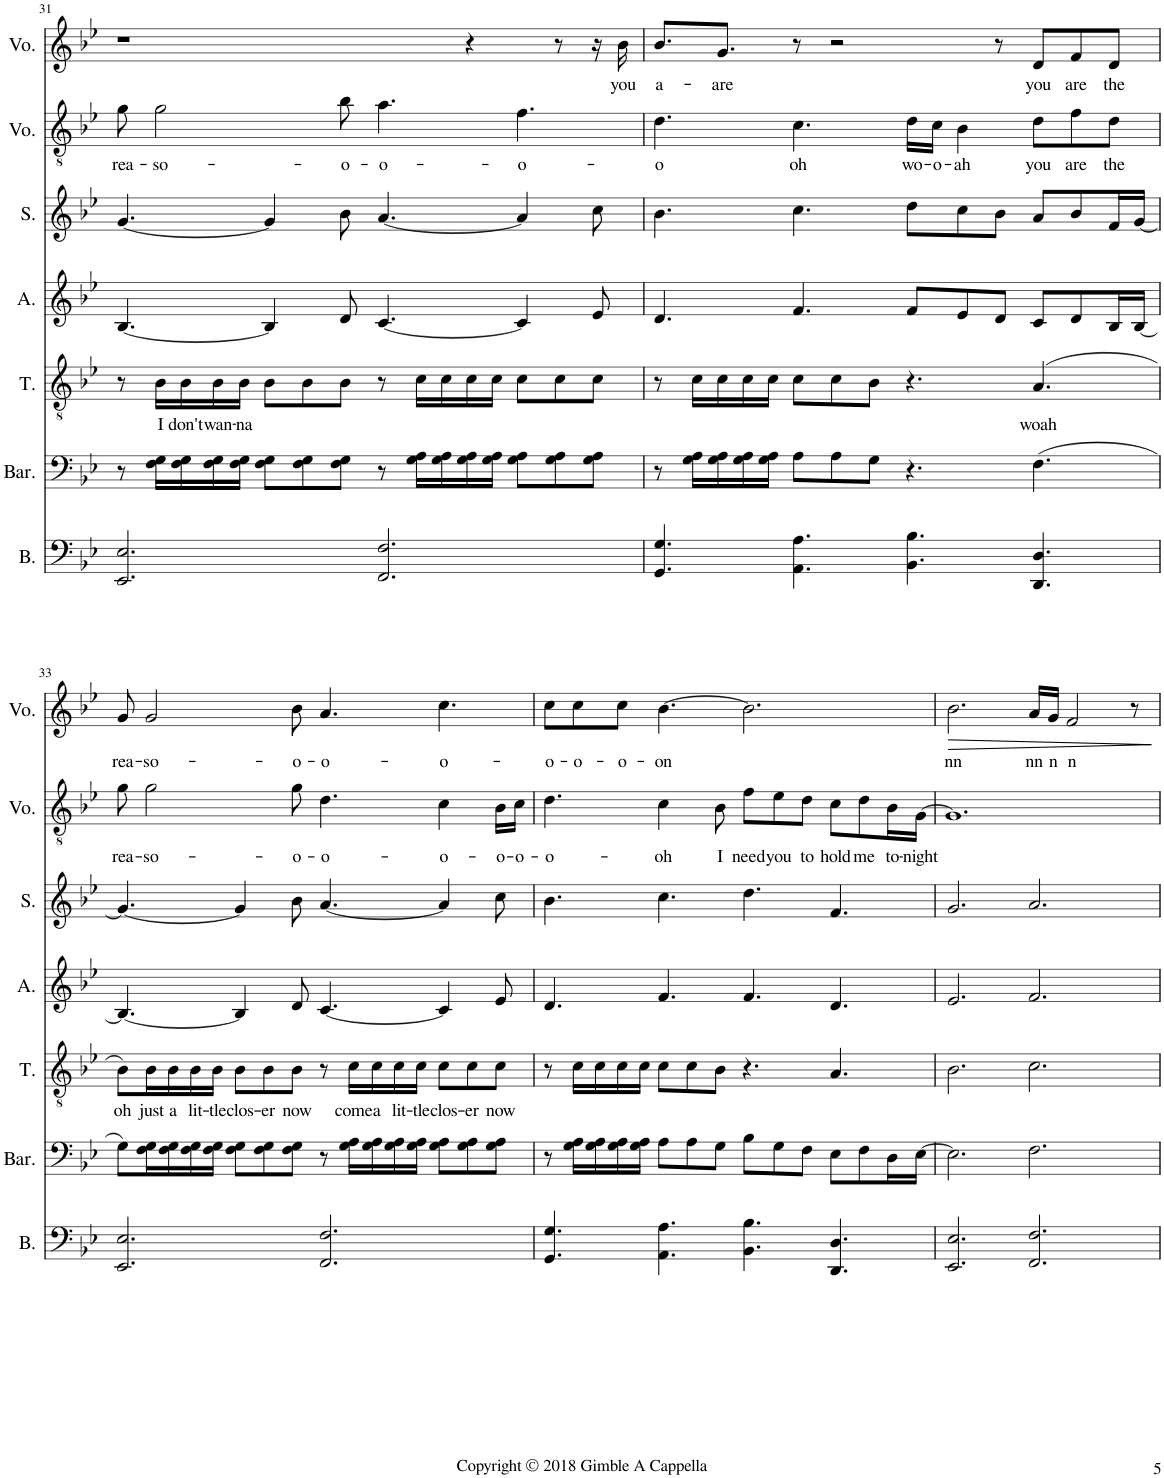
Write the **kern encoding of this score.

**kern	**kern	**kern	**text	**kern	**kern	**kern	**text	**kern	**text	**dynam
*part7	*part6	*part5	*part5	*part4	*part3	*part2	*part2	*part1	*part1	*part1
*staff7	*staff6	*staff5	*staff5	*staff4	*staff3	*staff2	*staff2	*staff1	*staff1	*staff1
*I"Bass	*I"Baritone	*I"Tenor	*	*I"Alto	*I"Soprano	*I"Voice	*	*I"Voice	*	*
*I'B.	*I'Bar.	*I'T.	*	*I'A.	*I'S.	*I'Vo.	*	*I'Vo.	*	*
!!LO:PB:g=z
*clefF4	*clefF4	*clefGv2	*	*clefG2	*clefG2	*clefGv2	*	*clefG2	*	*
*k[b-e-]	*k[b-e-]	*k[b-e-]	*	*k[b-e-]	*k[b-e-]	*k[b-e-]	*	*k[b-e-]	*	*
*M12/8	*M12/8	*M12/8	*	*M12/8	*M12/8	*M12/8	*	*M12/8	*	*
=31	=31	=31	=31	=31	=31	=31	=31	=31	=31	=31
!	!	!	!	!	!	!	!LO:LY:b	!	!	!
2.EE-/ 2.E-/	8r	8r	.	[4.B-/	[4.g/	8g\	rea-	1r	.	.
!	!	!	!LO:LY:b	!	!	!	!LO:LY:b	!	!	!
.	16F\ 16G\LL	16B-\LL	I	.	.	2g\	-so-	.	.	.
!	!	!	!LO:LY:b	!	!	!	!	!	!	!
.	16F\ 16G\	16B-\	don't	.	.	.	.	.	.	.
!	!	!	!LO:LY:b	!	!	!	!	!	!	!
.	16F\ 16G\	16B-\	wan-	.	.	.	.	.	.	.
!	!	!	!LO:LY:b	!	!	!	!	!	!	!
.	16F\ 16G\JJ	16B-\JJ	-na	.	.	.	.	.	.	.
.	8F\ 8G\L	8B-\L	.	4B-/]	4g/]	.	.	.	.	.
.	8F\ 8G\	8B-\	.	.	.	.	.	.	.	.
!	!	!	!	!	!	!	!LO:LY:b	!	!	!
.	8F\ 8G\J	8B-\J	.	8d/	8b-\	8b-\	-o-	.	.	.
!	!	!	!	!	!	!	!LO:LY:b	!	!	!
2.FF/ 2.F/	8r	8r	.	[4.c/	[4.a/	4.a\	-o-	.	.	.
.	16G\ 16A\LL	16c\LL	.	.	.	.	.	.	.	.
.	16G\ 16A\	16c\	.	.	.	.	.	.	.	.
.	16G\ 16A\	16c\	.	.	.	.	.	4r	.	.
.	16G\ 16A\JJ	16c\JJ	.	.	.	.	.	.	.	.
!	!	!	!	!	!	!	!LO:LY:b	!	!	!
.	8G\ 8A\L	8c\L	.	4c/]	4a/]	4.f\	-o-	.	.	.
.	8G\ 8A\	8c\	.	.	.	.	.	8r	.	.
.	8G\ 8A\J	8c\J	.	8e-/	8cc\	.	.	16r	.	.
!	!	!	!	!	!	!	!	!	!LO:LY:b	!
.	.	.	.	.	.	.	.	16b-\	you	.
=32	=32	=32	=32	=32	=32	=32	=32	=32	=32	=32
!	!	!	!	!	!	!	!LO:LY:b	!	!LO:LY:b	!
4.GG/ 4.G/	8r	8r	.	4.d/	4.b-\	4.d\	-o	8.b-/L	a-	.
.	16G\ 16A\LL	16c\LL	.	.	.	.	.	.	.	.
!	!	!	!	!	!	!	!	!	!LO:LY:b	!
.	16G\ 16A\	16c\	.	.	.	.	.	8.g/J	-are	.
.	16G\ 16A\	16c\	.	.	.	.	.	.	.	.
.	16G\ 16A\JJ	16c\JJ	.	.	.	.	.	.	.	.
!	!	!	!	!	!	!	!LO:LY:b	!	!	!
4.AA\ 4.A\	8A\L	8c\L	.	4.f/	4.cc\	4.c\	oh	8r	.	.
.	8A\	8c\	.	.	.	.	.	2r	.	.
.	8G\J	8B-\J	.	.	.	.	.	.	.	.
!	!	!	!	!	!	!	!LO:LY:b	!	!	!
4.BB-\ 4.B-\	4.r	4.r	.	8f/L	8dd\L	16d\LL	wo-	.	.	.
!	!	!	!	!	!	!	!LO:LY:b	!	!	!
.	.	.	.	.	.	16c\JJ	-o-	.	.	.
!	!	!	!	!	!	!	!LO:LY:b	!	!	!
.	.	.	.	8e-/	8cc\	4B-\	-ah	.	.	.
.	.	.	.	8d/J	8b-\J	.	.	8r	.	.
!	!	!	!LO:LY:b	!	!	!	!LO:LY:b	!	!LO:LY:b	!
4.DD/ 4.D/	(4.F\	(4.A/	woah	8c/L	8a/L	8d\L	you	8d/L	you	.
!	!	!	!	!	!	!	!LO:LY:b	!	!LO:LY:b	!
.	.	.	.	8d/	8b-/	8f\	are	8f/	are	.
!	!	!	!	!	!	!	!LO:LY:b	!	!LO:LY:b	!
.	.	.	.	16B-/L	16f/L	8d\J	the	8d/J	the	.
.	.	.	.	[16B-/JJ	[16g/JJ	.	.	.	.	.
!!LO:LB:g=z
=33	=33	=33	=33	=33	=33	=33	=33	=33	=33	=33
!	!	!	!LO:LY:b	!	!	!	!LO:LY:b	!	!LO:LY:b	!
2.EE-/ 2.E-/	8G\L)	8B-\L)	oh	4.B-/_	4.g/_	8g\	rea-	8g/	rea-	.
!	!	!	!LO:LY:b	!	!	!	!LO:LY:b	!	!LO:LY:b	!
.	16F\ 16G\L	16B-\L	just	.	.	2g\	-so-	2g/	-so-	.
!	!	!	!LO:LY:b	!	!	!	!	!	!	!
.	16F\ 16G\	16B-\	a	.	.	.	.	.	.	.
!	!	!	!LO:LY:b	!	!	!	!	!	!	!
.	16F\ 16G\	16B-\	lit-	.	.	.	.	.	.	.
!	!	!	!LO:LY:b	!	!	!	!	!	!	!
.	16F\ 16G\JJ	16B-\JJ	-tle	.	.	.	.	.	.	.
!	!	!	!LO:LY:b	!	!	!	!	!	!	!
.	8F\ 8G\L	8B-\L	clos-	4B-/]	4g/]	.	.	.	.	.
!	!	!	!LO:LY:b	!	!	!	!	!	!	!
.	8F\ 8G\	8B-\	-er	.	.	.	.	.	.	.
!	!	!	!LO:LY:b	!	!	!	!LO:LY:b	!	!LO:LY:b	!
.	8F\ 8G\J	8B-\J	now	8d/	8b-\	8g\	-o-	8b-\	-o-	.
!	!	!	!	!	!	!	!LO:LY:b	!	!LO:LY:b	!
2.FF/ 2.F/	8r	8r	.	[4.c/	[4.a/	4.d\	-o-	4.a/	-o-	.
!	!	!	!LO:LY:b	!	!	!	!	!	!	!
.	16G\ 16A\LL	16c\LL	come	.	.	.	.	.	.	.
!	!	!	!LO:LY:b	!	!	!	!	!	!	!
.	16G\ 16A\	16c\	a	.	.	.	.	.	.	.
!	!	!	!LO:LY:b	!	!	!	!	!	!	!
.	16G\ 16A\	16c\	lit-	.	.	.	.	.	.	.
!	!	!	!LO:LY:b	!	!	!	!	!	!	!
.	16G\ 16A\JJ	16c\JJ	-tle	.	.	.	.	.	.	.
!	!	!	!LO:LY:b	!	!	!	!LO:LY:b	!	!LO:LY:b	!
.	8G\ 8A\L	8c\L	clos-	4c/]	4a/]	4c\	-o-	4.cc\	-o-	.
!	!	!	!LO:LY:b	!	!	!	!	!	!	!
.	8G\ 8A\	8c\	-er	.	.	.	.	.	.	.
!	!	!	!LO:LY:b	!	!	!	!LO:LY:b	!	!	!
.	8G\ 8A\J	8c\J	now	8e-/	8cc\	16B-\LL	-o-	.	.	.
!	!	!	!	!	!	!	!LO:LY:b	!	!	!
.	.	.	.	.	.	16c\JJ	-o-	.	.	.
=34	=34	=34	=34	=34	=34	=34	=34	=34	=34	=34
!	!	!	!	!	!	!	!LO:LY:b	!	!LO:LY:b	!
4.GG/ 4.G/	8r	8r	.	4.d/	4.b-\	4.d\	-o-	8cc\L	-o-	.
!	!	!	!	!	!	!	!	!	!LO:LY:b	!
.	16G\ 16A\LL	16c\LL	.	.	.	.	.	8cc\	-o-	.
.	16G\ 16A\	16c\	.	.	.	.	.	.	.	.
!	!	!	!	!	!	!	!	!	!LO:LY:b	!
.	16G\ 16A\	16c\	.	.	.	.	.	8cc\J	-o-	.
.	16G\ 16A\JJ	16c\JJ	.	.	.	.	.	.	.	.
!	!	!	!	!	!	!	!LO:LY:b	!	!LO:LY:b	!
4.AA\ 4.A\	8A\L	8c\L	.	4.f/	4.cc\	4c\	-oh	[4.b-\	-on	.
.	8A\	8c\	.	.	.	.	.	.	.	.
!	!	!	!	!	!	!	!LO:LY:b	!	!	!
.	8G\J	8B-\J	.	.	.	8B-\	I	.	.	.
!	!	!	!	!	!	!	!LO:LY:b	!	!	!
4.BB-\ 4.B-\	8B-\L	4.r	.	4.f/	4.dd\	8f\L	need	2.b-\]	.	.
!	!	!	!	!	!	!	!LO:LY:b	!	!	!
.	8G\	.	.	.	.	8e-\	you	.	.	.
!	!	!	!	!	!	!	!LO:LY:b	!	!	!
.	8F\J	.	.	.	.	8d\J	to	.	.	.
!	!	!	!	!	!	!	!LO:LY:b	!	!	!
4.DD/ 4.D/	8E-\L	4.A/	.	4.d/	4.f/	8c\L	hold	.	.	.
!	!	!	!	!	!	!	!LO:LY:b	!	!	!
.	8F\	.	.	.	.	8d\	me	.	.	.
!	!	!	!	!	!	!	!LO:LY:b	!	!	!
.	16D\L	.	.	.	.	16B-\L	to-	.	.	.
!	!	!	!	!	!	!	!LO:LY:b	!	!	!
.	[16E-\JJ	.	.	.	.	[16G\JJ	-night	.	.	.
=35	=35	=35	=35	=35	=35	=35	=35	=35	=35	=35
!	!	!	!	!	!	!	!	!	!LO:LY:b	!LO:HP:b
2.EE-/ 2.E-/	2.E-\]	2.B-\	.	2.e-/	2.g/	1.G]	.	2.b-\	nn	>
!	!	!	!	!	!	!	!	!	!LO:LY:b	!
2.FF/ 2.F/	2.F\	2.c\	.	2.f/	2.a/	.	.	16a/LL	nn	.
!	!	!	!	!	!	!	!	!	!LO:LY:b	!
.	.	.	.	.	.	.	.	16g/JJ	n	.
!	!	!	!	!	!	!	!	!	!LO:LY:b	!
.	.	.	.	.	.	.	.	2f/	n	.
.	.	.	.	.	.	.	.	8r	.	.
.	.	.	.	.	.	.	.	.	.	]
=	=	=	=	=	=	=	=	=	=	=
*-	*-	*-	*-	*-	*-	*-	*-	*-	*-	*-
